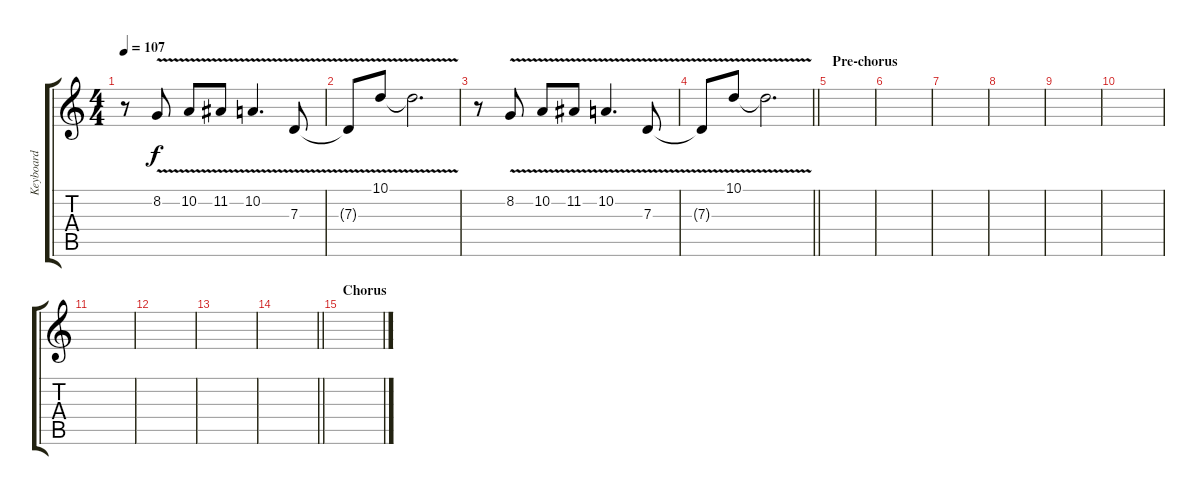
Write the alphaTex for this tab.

\track ("Keyboard" "Keyboard") {instrument electricpiano2}
\staff {score tabs}
\tuning (E4 B3 G3 D3 A2 E2) {hide}
\ts (4 4)
\tempo 107
\clef g2
\ks c
r.8{dy f} 8.2{v}.8 10.2{v}.8 11.2{v}.8 10.2{v}.4{d} 7.3{v}.8 |
7.3{t}.8 10.1{v}.8 10.1{t}.2{d} |
r.8 8.2{v}.8 10.2{v}.8 11.2{v}.8 10.2{v}.4{d} 7.3{v}.8 |
\barLineRight lightlight
7.3{t}.8 10.1{v}.8 10.1{t}.2{d} |
\section ("" "Pre-chorus")
|
|
|
|
|
|
|
|
|
\barLineRight lightlight
|
\section ("" "Chorus")
